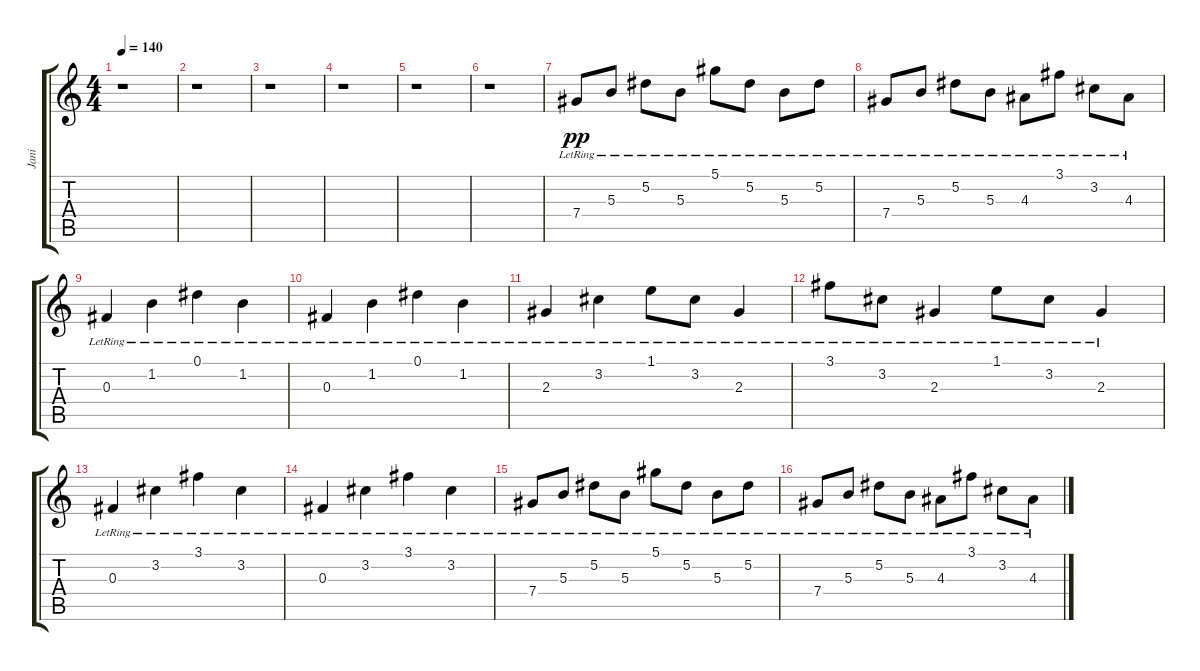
\track ("Jani" "Jani") {instrument electricguitarclean}
\staff {score tabs}
\tuning (Eb4 Bb3 Gb3 Db3 Ab2 Eb2) {hide}
\ts (4 4)
\tempo 140
\clef g2
\ks c
r.1{dy pp} |
r.1 |
r.1 |
r.1 |
r.1 |
r.1 |
7.4{lr}.8{instrument electricguitarclean} 5.3{lr}.8 5.2{lr}.8 5.3{lr}.8 5.1{lr}.8 5.2{lr}.8 5.3{lr}.8 5.2{lr}.8 |
7.4{lr}.8 5.3{lr}.8 5.2{lr}.8 5.3{lr}.8 4.3{lr}.8 3.1{lr}.8 3.2{lr}.8 4.3{lr}.8 |
0.3{lr}.4 1.2{lr}.4 0.1{lr}.4 1.2{lr}.4 |
0.3{lr}.4 1.2{lr}.4 0.1{lr}.4 1.2{lr}.4 |
2.3{lr}.4{instrument electricguitarclean} 3.2{lr}.4 1.1{lr}.8 3.2{lr}.8 2.3{lr}.4 |
3.1{lr}.8 3.2{lr}.8 2.3{lr}.4 1.1{lr}.8 3.2{lr}.8 2.3{lr}.4 |
0.3{lr}.4 3.2{lr}.4 3.1{lr}.4 3.2{lr}.4 |
0.3{lr}.4 3.2{lr}.4 3.1{lr}.4 3.2{lr}.4 |
7.4{lr}.8{instrument electricguitarclean} 5.3{lr}.8 5.2{lr}.8 5.3{lr}.8 5.1{lr}.8 5.2{lr}.8 5.3{lr}.8 5.2{lr}.8 |
7.4{lr}.8 5.3{lr}.8 5.2{lr}.8 5.3{lr}.8 4.3{lr}.8 3.1{lr}.8 3.2{lr}.8 4.3{lr}.8
